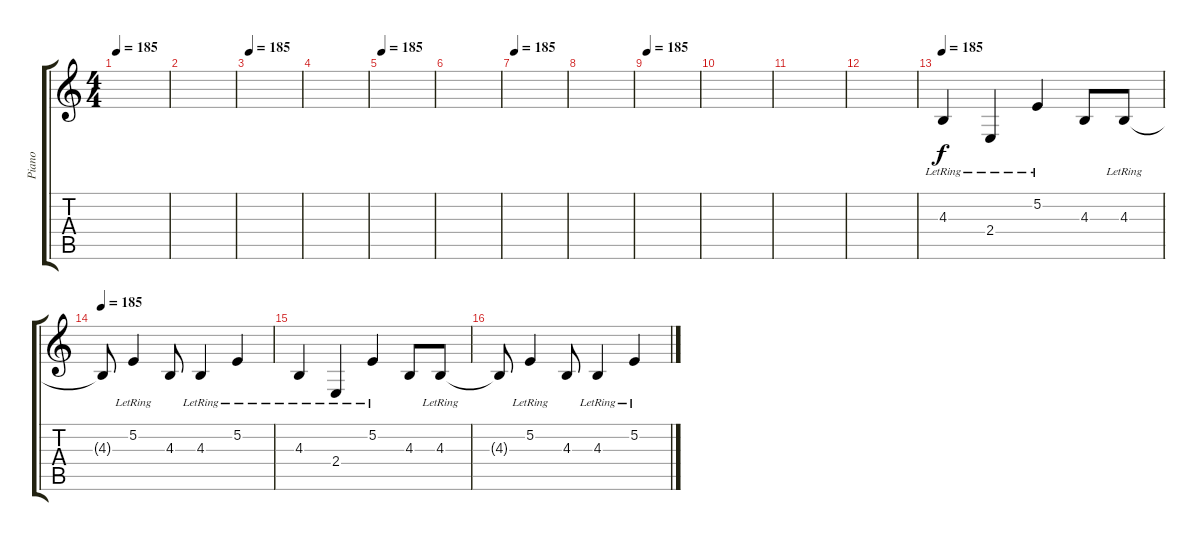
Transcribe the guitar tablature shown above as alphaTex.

\track ("Piano" "Piano") {instrument honkytonkpiano}
\staff {score tabs}
\tuning (E4 B3 G3 D3 A2 E2) {hide}
\ts (4 4)
\tempo 185
\clef g2
\ks c
|
|
\tempo 185
|
|
\tempo 185
|
|
\tempo 185
|
|
\tempo 185
|
|
|
|
\tempo 185
4.3{lr}.4 2.4{lr}.4 5.2{lr}.4 4.3.8 4.3{lr}.8 |
\tempo 185
4.3{t}.8 5.2{lr}.4 4.3.8 4.3{lr}.4 5.2{lr}.4 |
4.3{lr}.4 2.4{lr}.4 5.2{lr}.4 4.3.8 4.3{lr}.8 |
4.3{t}.8 5.2{lr}.4 4.3.8 4.3{lr}.4 5.2{lr}.4
